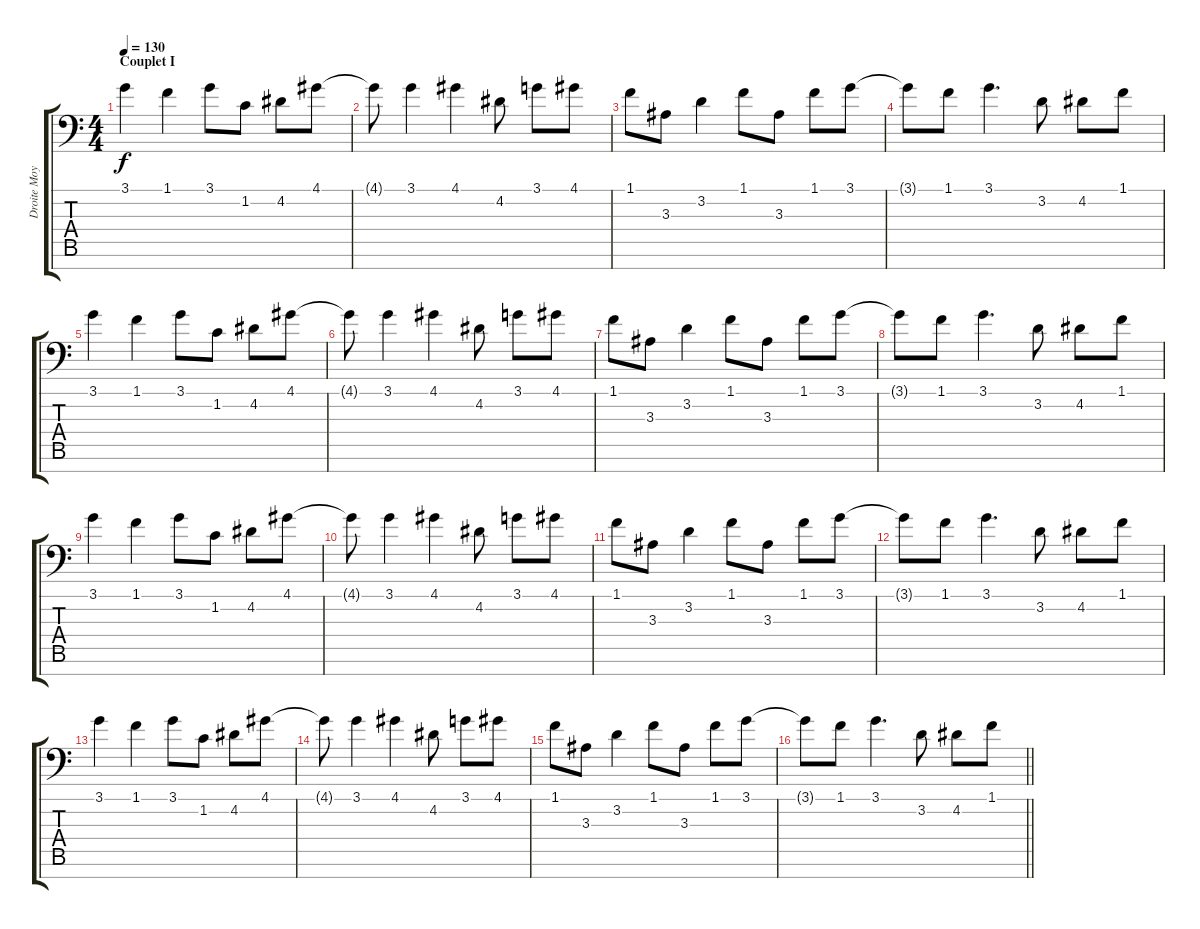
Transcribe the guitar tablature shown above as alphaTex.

\track ("Droite Moyenne" "Droite Moy") {instrument acousticgrandpiano}
\staff {score tabs}
\tuning (E4 B3 G3 D3 A2 E2 C-1) {hide}
\ts (4 4)
\section ("" "Couplet I")
\tempo 130
\clef f4
\ks c
3.1.4{dy f} 1.1.4 3.1.8 1.2.8 4.2.8 4.1.8 |
4.1{t}.8 3.1.4 4.1.4 4.2.8 3.1.8 4.1.8 |
1.1.8 3.3.8 3.2.4 1.1.8 3.3.8 1.1.8 3.1.8 |
3.1{t}.8 1.1.8 3.1.4{d} 3.2.8 4.2.8 1.1.8 |
3.1.4 1.1.4 3.1.8 1.2.8 4.2.8 4.1.8 |
4.1{t}.8 3.1.4 4.1.4 4.2.8 3.1.8 4.1.8 |
1.1.8 3.3.8 3.2.4 1.1.8 3.3.8 1.1.8 3.1.8 |
3.1{t}.8 1.1.8 3.1.4{d} 3.2.8 4.2.8 1.1.8 |
3.1.4 1.1.4 3.1.8 1.2.8 4.2.8 4.1.8 |
4.1{t}.8 3.1.4 4.1.4 4.2.8 3.1.8 4.1.8 |
1.1.8 3.3.8 3.2.4 1.1.8 3.3.8 1.1.8 3.1.8 |
3.1{t}.8 1.1.8 3.1.4{d} 3.2.8 4.2.8 1.1.8 |
3.1.4 1.1.4 3.1.8 1.2.8 4.2.8 4.1.8 |
4.1{t}.8 3.1.4 4.1.4 4.2.8 3.1.8 4.1.8 |
1.1.8 3.3.8 3.2.4 1.1.8 3.3.8 1.1.8 3.1.8 |
\barLineRight lightlight
3.1{t}.8 1.1.8 3.1.4{d} 3.2.8 4.2.8 1.1.8
